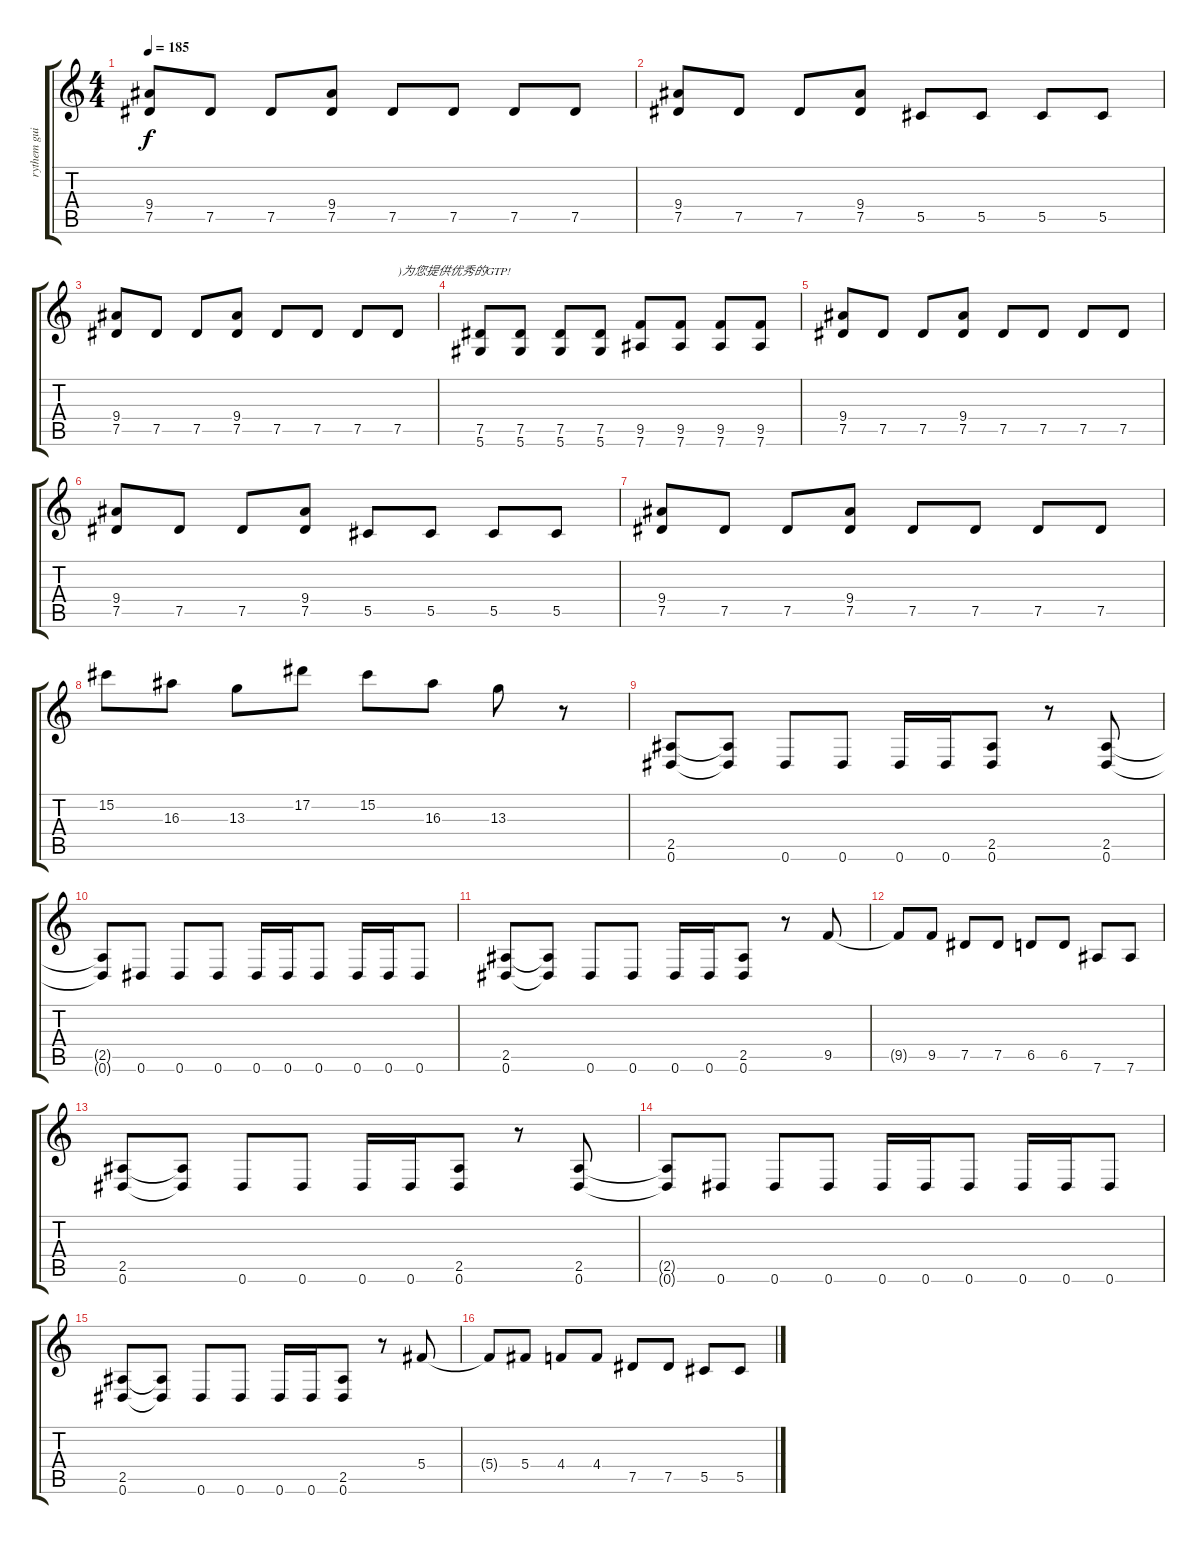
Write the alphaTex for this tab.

\track ("rythem guitar" "rythem gui") {instrument distortionguitar}
\staff {score tabs}
\tuning (Eb4 Bb3 Gb3 Db3 Ab2 Eb2) {hide}
\ts (4 4)
\tempo 185
\clef g2
\ks c
(9.4 7.5).8{dy f instrument distortionguitar} 7.5.8 7.5.8 (9.4 7.5).8 7.5.8 7.5.8 7.5.8 7.5.8 |
(9.4 7.5).8 7.5.8 7.5.8 (9.4 7.5).8 5.5.8 5.5.8 5.5.8 5.5.8 |
(9.4 7.5).8 7.5.8 7.5.8 (9.4 7.5).8 7.5.8 7.5.8 7.5.8 7.5.8{txt ")为您提供优秀的GTP!"} |
(7.5 5.6).8 (7.5 5.6).8 (7.5 5.6).8 (7.5 5.6).8 (9.5 7.6).8 (9.5 7.6).8 (9.5 7.6).8 (9.5 7.6).8 |
(9.4 7.5).8 7.5.8 7.5.8 (9.4 7.5).8 7.5.8 7.5.8 7.5.8 7.5.8 |
(9.4 7.5).8 7.5.8 7.5.8 (9.4 7.5).8 5.5.8 5.5.8 5.5.8 5.5.8 |
(9.4 7.5).8 7.5.8 7.5.8 (9.4 7.5).8 7.5.8 7.5.8 7.5.8 7.5.8 |
15.2.8 16.3.8 13.3.8 17.2.8 15.2.8 16.3.8 13.3.8 r.8 |
(2.5 0.6).8 (2.5{t} 0.6{t}).8 0.6.8 0.6.8 0.6.16 0.6.16 (2.5 0.6).8 r.8 (2.5 0.6).8 |
(2.5{t} 0.6{t}).8 0.6.8 0.6.8 0.6.8 0.6.16 0.6.16 0.6.8 0.6.16 0.6.16 0.6.8 |
(2.5 0.6).8 (2.5{t} 0.6{t}).8 0.6.8 0.6.8 0.6.16 0.6.16 (2.5 0.6).8 r.8 9.5.8 |
9.5{t}.8 9.5.8 7.5.8 7.5.8 6.5.8 6.5.8 7.6.8 7.6.8 |
(2.5 0.6).8 (2.5{t} 0.6{t}).8 0.6.8 0.6.8 0.6.16 0.6.16 (2.5 0.6).8 r.8 (2.5 0.6).8 |
(2.5{t} 0.6{t}).8 0.6.8 0.6.8 0.6.8 0.6.16 0.6.16 0.6.8 0.6.16 0.6.16 0.6.8 |
(2.5 0.6).8 (2.5{t} 0.6{t}).8 0.6.8 0.6.8 0.6.16 0.6.16 (2.5 0.6).8 r.8 5.4.8 |
5.4{t}.8 5.4.8 4.4.8 4.4.8 7.5.8 7.5.8 5.5.8 5.5.8
